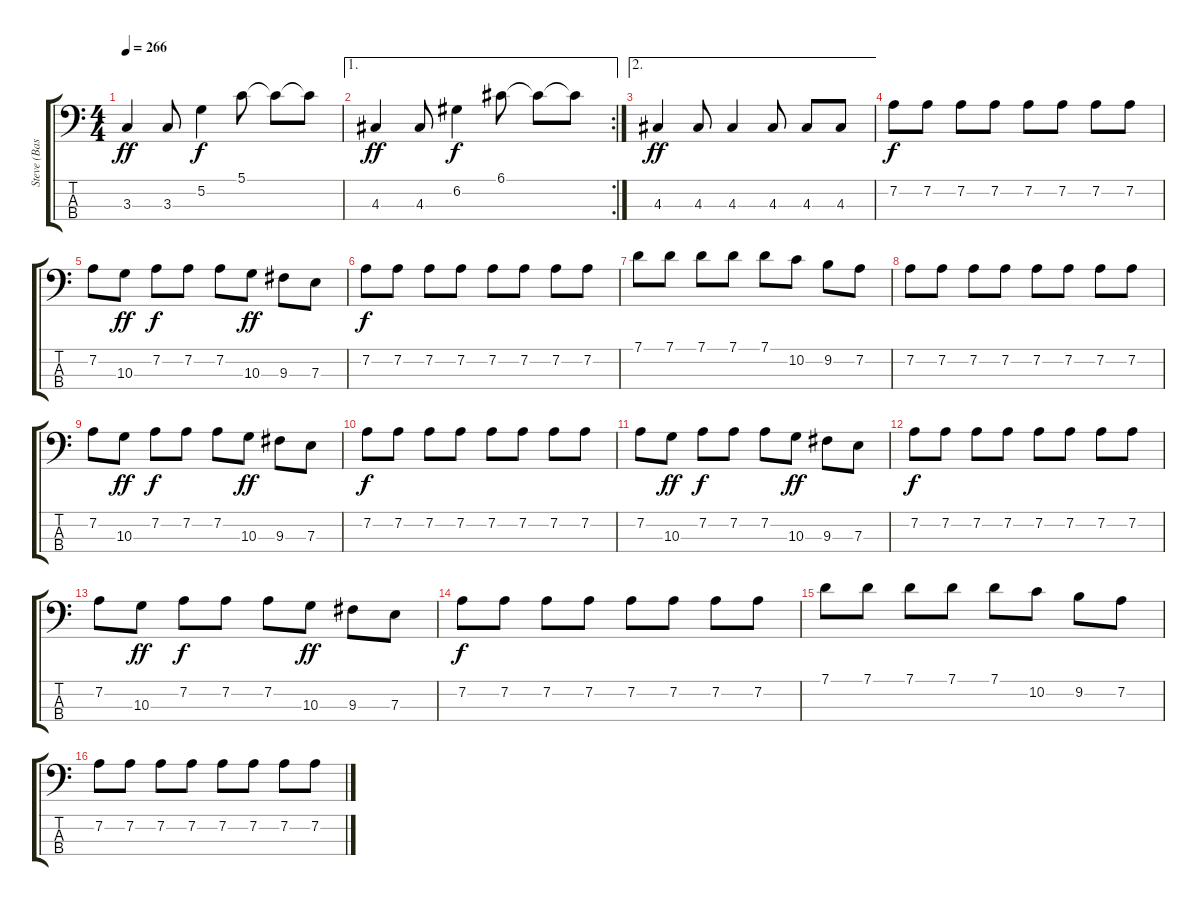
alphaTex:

\track ("Steve (Bass)" "Steve (Bas") {instrument electricbassfinger}
\staff {score tabs}
\tuning (G2 D2 A1 E1) {hide}
\ts (4 4)
\tempo 266
\clef f4
\ks c
3.3.4{dy ff} 3.3.8 5.2.4{dy f} 5.1.8 5.1{t}.8 5.1{t}.8 |
\ae 1
\rc 2
4.3.4{dy ff} 4.3.8 6.2.4{dy f} 6.1.8 6.1{t}.8 6.1{t}.8 |
\ae 2
4.3.4{dy ff} 4.3.8 4.3.4 4.3.8 4.3.8 4.3.8 |
7.2.8{dy f} 7.2.8 7.2.8 7.2.8 7.2.8 7.2.8 7.2.8 7.2.8 |
7.2.8 10.3.8{dy ff} 7.2.8{dy f} 7.2.8 7.2.8 10.3.8{dy ff} 9.3.8 7.3.8 |
7.2.8{dy f} 7.2.8 7.2.8 7.2.8 7.2.8 7.2.8 7.2.8 7.2.8 |
7.1.8 7.1.8 7.1.8 7.1.8 7.1.8 10.2.8 9.2.8 7.2.8 |
7.2.8 7.2.8 7.2.8 7.2.8 7.2.8 7.2.8 7.2.8 7.2.8 |
7.2.8 10.3.8{dy ff} 7.2.8{dy f} 7.2.8 7.2.8 10.3.8{dy ff} 9.3.8 7.3.8 |
7.2.8{dy f} 7.2.8 7.2.8 7.2.8 7.2.8 7.2.8 7.2.8 7.2.8 |
7.2.8 10.3.8{dy ff} 7.2.8{dy f} 7.2.8 7.2.8 10.3.8{dy ff} 9.3.8 7.3.8 |
7.2.8{dy f} 7.2.8 7.2.8 7.2.8 7.2.8 7.2.8 7.2.8 7.2.8 |
7.2.8 10.3.8{dy ff} 7.2.8{dy f} 7.2.8 7.2.8 10.3.8{dy ff} 9.3.8 7.3.8 |
7.2.8{dy f} 7.2.8 7.2.8 7.2.8 7.2.8 7.2.8 7.2.8 7.2.8 |
7.1.8 7.1.8 7.1.8 7.1.8 7.1.8 10.2.8 9.2.8 7.2.8 |
7.2.8 7.2.8 7.2.8 7.2.8 7.2.8 7.2.8 7.2.8 7.2.8
